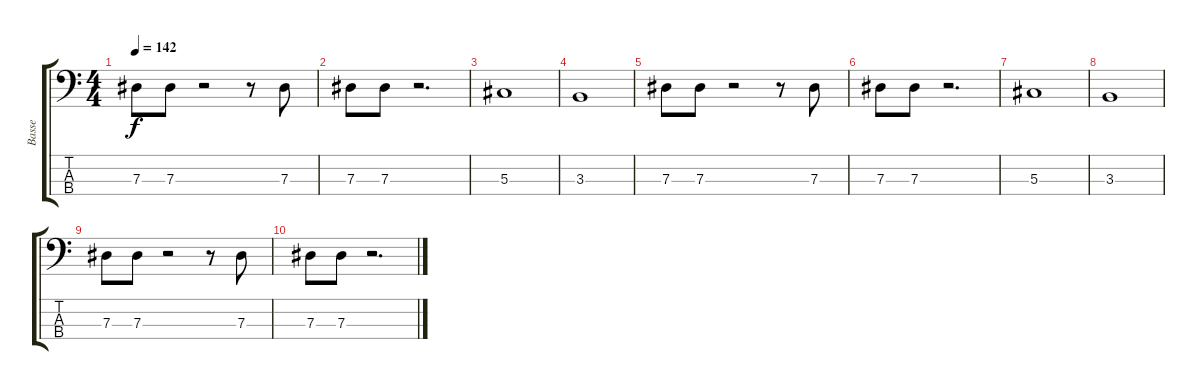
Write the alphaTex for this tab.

\track ("Basse" "Basse") {instrument electricbassfinger}
\staff {score tabs}
\tuning (Gb2 Db2 Ab1 Eb1) {hide}
\ts (4 4)
\tempo 142
\clef f4
\ks c
7.3.8{dy f} 7.3.8 r.2 r.8 7.3.8 |
7.3.8 7.3.8 r.2{d} |
5.3.1 |
3.3.1 |
7.3.8 7.3.8 r.2 r.8 7.3.8 |
7.3.8 7.3.8 r.2{d} |
5.3.1 |
3.3.1 |
7.3.8 7.3.8 r.2 r.8 7.3.8 |
7.3.8 7.3.8 r.2{d}
